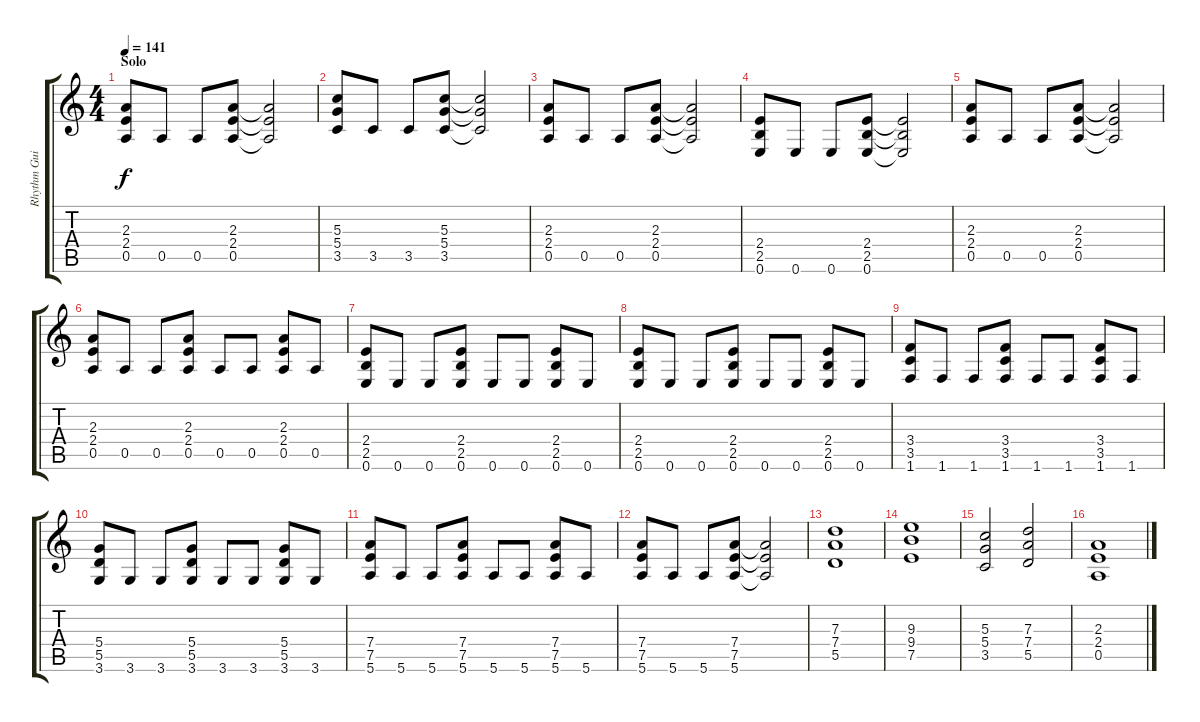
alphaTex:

\track ("Rhythm Guitar" "Rhythm Gui") {instrument distortionguitar}
\staff {score tabs}
\tuning (E4 B3 G3 D3 A2 E2) {hide}
\ts (4 4)
\section ("" "Solo")
\tempo 141
\clef g2
\ks c
(2.3 2.4 0.5).8{dy f} 0.5.8 0.5.8 (2.3 2.4 0.5).8 (2.3{t} 2.4{t} 0.5{t}).2 |
(5.3 5.4 3.5).8 3.5.8 3.5.8 (5.3 5.4 3.5).8 (5.3{t} 5.4{t} 3.5{t}).2 |
(2.3 2.4 0.5).8 0.5.8 0.5.8 (2.3 2.4 0.5).8 (2.3{t} 2.4{t} 0.5{t}).2 |
(2.4 2.5 0.6).8 0.6.8 0.6.8 (2.4 2.5 0.6).8 (2.4{t} 2.5{t} 0.6{t}).2 |
(2.3 2.4 0.5).8 0.5.8 0.5.8 (2.3 2.4 0.5).8 (2.3{t} 2.4{t} 0.5{t}).2 |
(2.3 2.4 0.5).8 0.5.8 0.5.8 (2.3 2.4 0.5).8 0.5.8 0.5.8 (2.3 2.4 0.5).8 0.5.8 |
(2.4 2.5 0.6).8 0.6.8 0.6.8 (2.4 2.5 0.6).8 0.6.8 0.6.8 (2.4 2.5 0.6).8 0.6.8 |
(2.4 2.5 0.6).8 0.6.8 0.6.8 (2.4 2.5 0.6).8 0.6.8 0.6.8 (2.4 2.5 0.6).8 0.6.8 |
(3.4 3.5 1.6).8 1.6.8 1.6.8 (3.4 3.5 1.6).8 1.6.8 1.6.8 (3.4 3.5 1.6).8 1.6.8 |
(5.4 5.5 3.6).8 3.6.8 3.6.8 (5.4 5.5 3.6).8 3.6.8 3.6.8 (5.4 5.5 3.6).8 3.6.8 |
(7.4 7.5 5.6).8 5.6.8 5.6.8 (7.4 7.5 5.6).8 5.6.8 5.6.8 (7.4 7.5 5.6).8 5.6.8 |
(7.4 7.5 5.6).8 5.6.8 5.6.8 (7.4 7.5 5.6).8 (7.4{t} 7.5{t} 5.6{t}).2 |
(7.3 7.4 5.5).1 |
(9.3 9.4 7.5).1 |
(5.3 5.4 3.5).2 (7.3 7.4 5.5).2 |
(2.3 2.4 0.5).1
